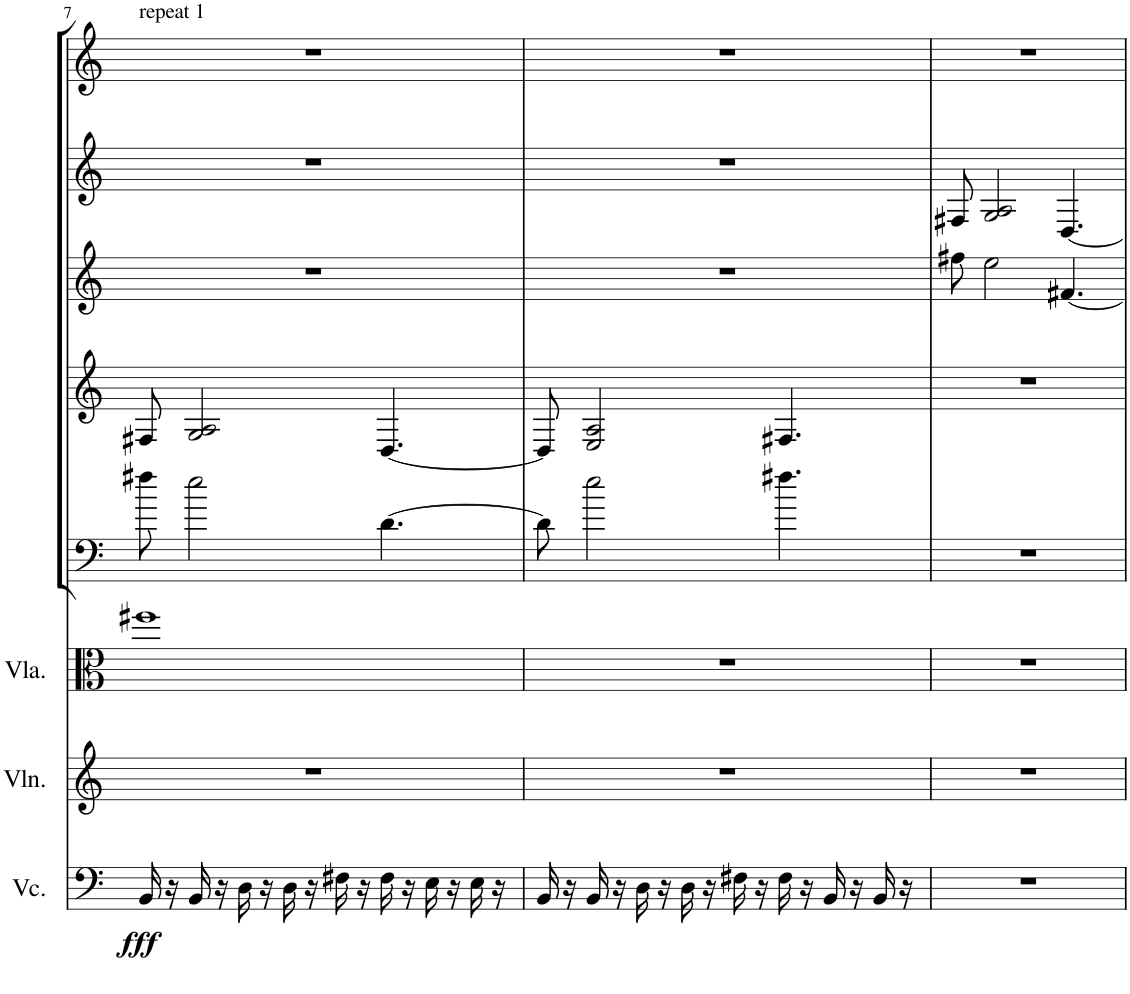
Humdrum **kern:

**kern	**dynam	**kern	**kern	**kern	**kern	**kern	**kern	**kern
*part8	*part8	*part7	*part6	*part5	*part4	*part3	*part2	*part1
*staff8	*staff8	*staff7	*staff6	*staff5	*staff4	*staff3	*staff2	*staff1
*I"Violoncello	*	*I"Violin	*I"Viola	*I"Bassoon	*I"Horn in F	*I"Bb Clarinet	*I"Oboe	*I"Flute
*I'Vc.	*	*I'Vln.	*I'Vla.	*I'Bsn	*I'Hn	*I'Cl	*I'Ob	*I'Fl
!!LO:PB:g=z
*clefF4	*	*clefG2	*clefC3	*clefF4	*clefG2	*clefG2	*clefG2	*clefG2
*	*	*	*	*	*ITrd4c7	*ITrd1c2	*	*
*k[]	*	*k[]	*k[]	*k[]	*k[]	*k[]	*k[]	*k[]
*M4/4	*	*M4/4	*M4/4	*M4/4	*M4/4	*M4/4	*M4/4	*M4/4
=7	=7	=7	=7	=7	=7	=7	=7	=7
!	!	!	!	!	!	!	!	!LO:TX:a:t=repeat 1
!	!LO:DY:b	!	!	!	!	!	!	!
16BB/	fff	1r	1ff#X	8ff#X\	8F#X/	1r	1r	1r
16r	.	.	.	.	.	.	.	.
16BB/	.	.	.	2ee\	2G/ 2A/	.	.	.
16r	.	.	.	.	.	.	.	.
16D\	.	.	.	.	.	.	.	.
16r	.	.	.	.	.	.	.	.
16D\	.	.	.	.	.	.	.	.
16r	.	.	.	.	.	.	.	.
16F#X\	.	.	.	.	.	.	.	.
16r	.	.	.	.	.	.	.	.
16F#\	.	.	.	[4.d\	[4.D/	.	.	.
16r	.	.	.	.	.	.	.	.
16E\	.	.	.	.	.	.	.	.
16r	.	.	.	.	.	.	.	.
16E\	.	.	.	.	.	.	.	.
16r	.	.	.	.	.	.	.	.
=8	=8	=8	=8	=8	=8	=8	=8	=8
16BB/	.	1r	1r	8d\]	8D/]	1r	1r	1r
16r	.	.	.	.	.	.	.	.
16BB/	.	.	.	2ee\	2E/ 2A/	.	.	.
16r	.	.	.	.	.	.	.	.
16D\	.	.	.	.	.	.	.	.
16r	.	.	.	.	.	.	.	.
16D\	.	.	.	.	.	.	.	.
16r	.	.	.	.	.	.	.	.
16F#X\	.	.	.	.	.	.	.	.
16r	.	.	.	.	.	.	.	.
16F#\	.	.	.	4.ff#X\	4.F#X/	.	.	.
16r	.	.	.	.	.	.	.	.
16BB/	.	.	.	.	.	.	.	.
16r	.	.	.	.	.	.	.	.
16BB/	.	.	.	.	.	.	.	.
16r	.	.	.	.	.	.	.	.
=9	=9	=9	=9	=9	=9	=9	=9	=9
1r	.	1r	1r	1r	1r	8ff#X\	8F#X/	1r
.	.	.	.	.	.	2ee\	2G/ 2A/	.
.	.	.	.	.	.	[4.f#X/	[4.D/	.
=	=	=	=	=	=	=	=	=
*-	*-	*-	*-	*-	*-	*-	*-	*-
